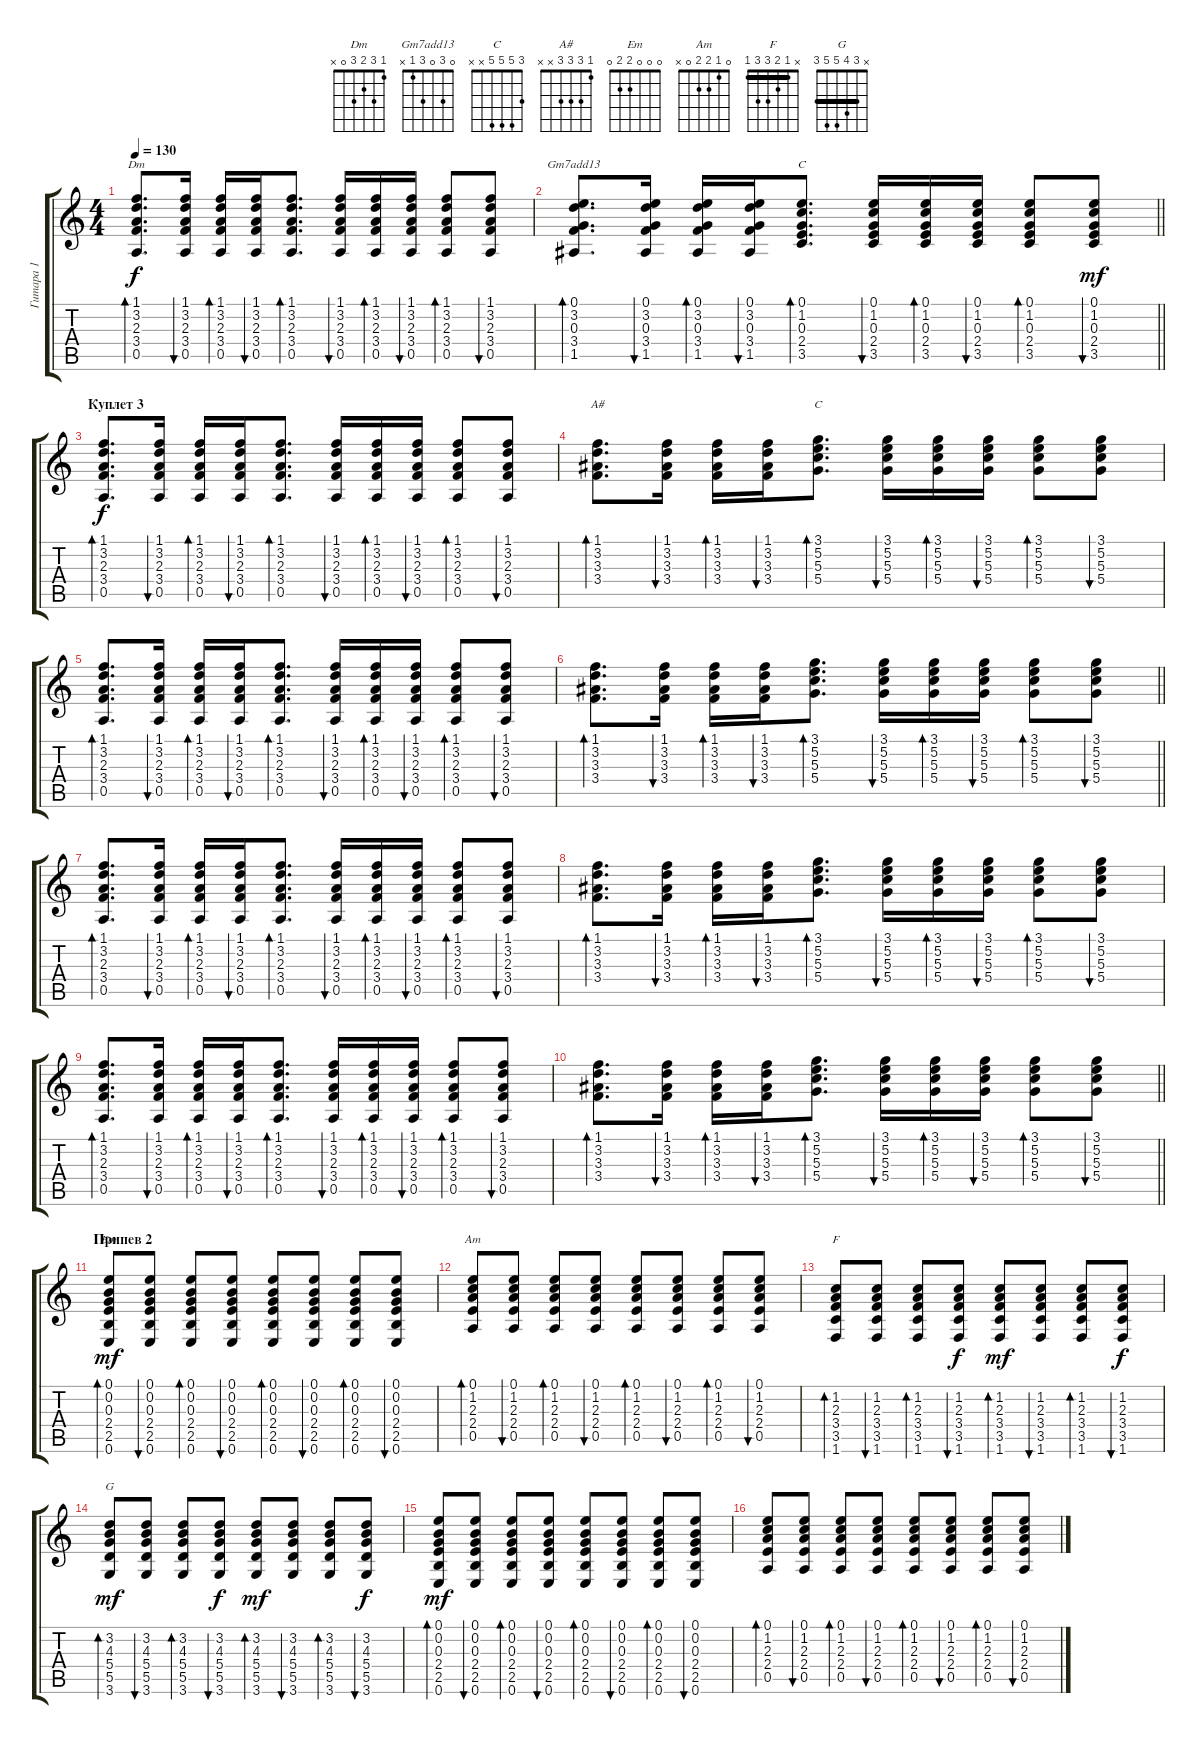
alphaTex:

\track ("Гитара 1" "Гитара 1") {instrument acousticguitarsteel}
\staff {score tabs}
\tuning (E4 B3 G3 D3 A2 E2) {hide}
\chord ("Dm" 1 3 2 3 0 x)
\chord ("Gm7add13" 0 3 0 3 1 x)
\chord ("C" 0 1 0 2 3 x)
\chord ("A#" 1 3 3 3 x x)
\chord ("C" 3 5 5 5 x x)
\chord ("Em" 0 0 0 2 2 0)
\chord ("Am" 0 1 2 2 0 x)
\chord ("F" x 1 2 3 3 1) {barre 1}
\chord ("G" x 3 4 5 5 3) {barre 3}
\ts (4 4)
\tempo 130
\clef g2
\ks c
(1.1 3.2 2.3 3.4 0.5).8{d bd 60 ch "Dm" dy f} (1.1 3.2 2.3 3.4 0.5).16{bu 60} (1.1 3.2 2.3 3.4 0.5).16{bd 60} (1.1 3.2 2.3 3.4 0.5).16{bu 60} (1.1 3.2 2.3 3.4 0.5).8{d bd 60} (1.1 3.2 2.3 3.4 0.5).16{bu 60} (1.1 3.2 2.3 3.4 0.5).16{bd 60} (1.1 3.2 2.3 3.4 0.5).16{bu 60} (1.1 3.2 2.3 3.4 0.5).8{bd 60} (1.1 3.2 2.3 3.4 0.5).8{bu 60} |
\barLineRight lightlight
(0.1 3.2 0.3 3.4 1.5).8{d bd 60 ch "Gm7add13"} (0.1 3.2 0.3 3.4 1.5).16{bu 60} (0.1 3.2 0.3 3.4 1.5).16{bd 60} (0.1 3.2 0.3 3.4 1.5).16{bu 60} (0.1 1.2 0.3 2.4 3.5).8{d bd 60 ch "C"} (0.1 1.2 0.3 2.4 3.5).16{bu 60} (0.1 1.2 0.3 2.4 3.5).16{bd 60} (0.1 1.2 0.3 2.4 3.5).16{bu 60} (0.1 1.2 0.3 2.4 3.5).8{bd 60} (0.1 1.2 0.3 2.4 3.5).8{bu 60 dy mf} |
\section ("" "Куплет 3")
(1.1 3.2 2.3 3.4 0.5).8{d bd 60 dy f} (1.1 3.2 2.3 3.4 0.5).16{bu 60} (1.1 3.2 2.3 3.4 0.5).16{bd 60} (1.1 3.2 2.3 3.4 0.5).16{bu 60} (1.1 3.2 2.3 3.4 0.5).8{d bd 60} (1.1 3.2 2.3 3.4 0.5).16{bu 60} (1.1 3.2 2.3 3.4 0.5).16{bd 60} (1.1 3.2 2.3 3.4 0.5).16{bu 60} (1.1 3.2 2.3 3.4 0.5).8{bd 60} (1.1 3.2 2.3 3.4 0.5).8{bu 60} |
(1.1 3.2 3.3 3.4).8{d bd 60 ch "A#"} (1.1 3.2 3.3 3.4).16{bu 60} (1.1 3.2 3.3 3.4).16{bd 60} (1.1 3.2 3.3 3.4).16{bu 60} (3.1 5.2 5.3 5.4).8{d bd 60 ch "C"} (3.1 5.2 5.3 5.4).16{bu 60} (3.1 5.2 5.3 5.4).16{bd 60} (3.1 5.2 5.3 5.4).16{bu 60} (3.1 5.2 5.3 5.4).8{bd 60} (3.1 5.2 5.3 5.4).8{bu 60} |
(1.1 3.2 2.3 3.4 0.5).8{d bd 60} (1.1 3.2 2.3 3.4 0.5).16{bu 60} (1.1 3.2 2.3 3.4 0.5).16{bd 60} (1.1 3.2 2.3 3.4 0.5).16{bu 60} (1.1 3.2 2.3 3.4 0.5).8{d bd 60} (1.1 3.2 2.3 3.4 0.5).16{bu 60} (1.1 3.2 2.3 3.4 0.5).16{bd 60} (1.1 3.2 2.3 3.4 0.5).16{bu 60} (1.1 3.2 2.3 3.4 0.5).8{bd 60} (1.1 3.2 2.3 3.4 0.5).8{bu 60} |
\barLineRight lightlight
(1.1 3.2 3.3 3.4).8{d bd 60} (1.1 3.2 3.3 3.4).16{bu 60} (1.1 3.2 3.3 3.4).16{bd 60} (1.1 3.2 3.3 3.4).16{bu 60} (3.1 5.2 5.3 5.4).8{d bd 60} (3.1 5.2 5.3 5.4).16{bu 60} (3.1 5.2 5.3 5.4).16{bd 60} (3.1 5.2 5.3 5.4).16{bu 60} (3.1 5.2 5.3 5.4).8{bd 60} (3.1 5.2 5.3 5.4).8{bu 60} |
(1.1 3.2 2.3 3.4 0.5).8{d bd 60} (1.1 3.2 2.3 3.4 0.5).16{bu 60} (1.1 3.2 2.3 3.4 0.5).16{bd 60} (1.1 3.2 2.3 3.4 0.5).16{bu 60} (1.1 3.2 2.3 3.4 0.5).8{d bd 60} (1.1 3.2 2.3 3.4 0.5).16{bu 60} (1.1 3.2 2.3 3.4 0.5).16{bd 60} (1.1 3.2 2.3 3.4 0.5).16{bu 60} (1.1 3.2 2.3 3.4 0.5).8{bd 60} (1.1 3.2 2.3 3.4 0.5).8{bu 60} |
(1.1 3.2 3.3 3.4).8{d bd 60} (1.1 3.2 3.3 3.4).16{bu 60} (1.1 3.2 3.3 3.4).16{bd 60} (1.1 3.2 3.3 3.4).16{bu 60} (3.1 5.2 5.3 5.4).8{d bd 60} (3.1 5.2 5.3 5.4).16{bu 60} (3.1 5.2 5.3 5.4).16{bd 60} (3.1 5.2 5.3 5.4).16{bu 60} (3.1 5.2 5.3 5.4).8{bd 60} (3.1 5.2 5.3 5.4).8{bu 60} |
(1.1 3.2 2.3 3.4 0.5).8{d bd 60} (1.1 3.2 2.3 3.4 0.5).16{bu 60} (1.1 3.2 2.3 3.4 0.5).16{bd 60} (1.1 3.2 2.3 3.4 0.5).16{bu 60} (1.1 3.2 2.3 3.4 0.5).8{d bd 60} (1.1 3.2 2.3 3.4 0.5).16{bu 60} (1.1 3.2 2.3 3.4 0.5).16{bd 60} (1.1 3.2 2.3 3.4 0.5).16{bu 60} (1.1 3.2 2.3 3.4 0.5).8{bd 60} (1.1 3.2 2.3 3.4 0.5).8{bu 60} |
\barLineRight lightlight
(1.1 3.2 3.3 3.4).8{d bd 60} (1.1 3.2 3.3 3.4).16{bu 60} (1.1 3.2 3.3 3.4).16{bd 60} (1.1 3.2 3.3 3.4).16{bu 60} (3.1 5.2 5.3 5.4).8{d bd 60} (3.1 5.2 5.3 5.4).16{bu 60} (3.1 5.2 5.3 5.4).16{bd 60} (3.1 5.2 5.3 5.4).16{bu 60} (3.1 5.2 5.3 5.4).8{bd 60} (3.1 5.2 5.3 5.4).8{bu 60} |
\section ("" "Припев 2")
(0.1 0.2 0.3 2.4 2.5 0.6).8{bd 30 ch "Em" dy mf} (0.1 0.2 0.3 2.4 2.5 0.6).8{bu 30} (0.1 0.2 0.3 2.4 2.5 0.6).8{bd 30} (0.1 0.2 0.3 2.4 2.5 0.6).8{bu 30} (0.1 0.2 0.3 2.4 2.5 0.6).8{bd 30} (0.1 0.2 0.3 2.4 2.5 0.6).8{bu 30} (0.1 0.2 0.3 2.4 2.5 0.6).8{bd 30} (0.1 0.2 0.3 2.4 2.5 0.6).8{bu 30} |
(0.1 1.2 2.3 2.4 0.5).8{bd 30 ch "Am"} (0.1 1.2 2.3 2.4 0.5).8{bu 30} (0.1 1.2 2.3 2.4 0.5).8{bd 30} (0.1 1.2 2.3 2.4 0.5).8{bu 30} (0.1 1.2 2.3 2.4 0.5).8{bd 30} (0.1 1.2 2.3 2.4 0.5).8{bu 30} (0.1 1.2 2.3 2.4 0.5).8{bd 30} (0.1 1.2 2.3 2.4 0.5).8{bu 30} |
(1.2 2.3 3.4 3.5 1.6).8{bd 30 ch "F"} (1.2 2.3 3.4 3.5 1.6).8{bu 30} (1.2 2.3 3.4 3.5 1.6).8{bd 30} (1.2 2.3 3.4 3.5 1.6).8{bu 30 dy f} (1.2 2.3 3.4 3.5 1.6).8{bd 30 dy mf} (1.2 2.3 3.4 3.5 1.6).8{bu 30} (1.2 2.3 3.4 3.5 1.6).8{bd 30} (1.2 2.3 3.4 3.5 1.6).8{bu 30 dy f} |
(3.2 4.3 5.4 5.5 3.6).8{bd 30 ch "G" dy mf} (3.2 4.3 5.4 5.5 3.6).8{bu 30} (3.2 4.3 5.4 5.5 3.6).8{bd 30} (3.2 4.3 5.4 5.5 3.6).8{bu 30 dy f} (3.2 4.3 5.4 5.5 3.6).8{bd 30 dy mf} (3.2 4.3 5.4 5.5 3.6).8{bu 30} (3.2 4.3 5.4 5.5 3.6).8{bd 30} (3.2 4.3 5.4 5.5 3.6).8{bu 30 dy f} |
(0.1 0.2 0.3 2.4 2.5 0.6).8{bd 30 dy mf} (0.1 0.2 0.3 2.4 2.5 0.6).8{bu 30} (0.1 0.2 0.3 2.4 2.5 0.6).8{bd 30} (0.1 0.2 0.3 2.4 2.5 0.6).8{bu 30} (0.1 0.2 0.3 2.4 2.5 0.6).8{bd 30} (0.1 0.2 0.3 2.4 2.5 0.6).8{bu 30} (0.1 0.2 0.3 2.4 2.5 0.6).8{bd 30} (0.1 0.2 0.3 2.4 2.5 0.6).8{bu 30} |
(0.1 1.2 2.3 2.4 0.5).8{bd 30} (0.1 1.2 2.3 2.4 0.5).8{bu 30} (0.1 1.2 2.3 2.4 0.5).8{bd 30} (0.1 1.2 2.3 2.4 0.5).8{bu 30} (0.1 1.2 2.3 2.4 0.5).8{bd 30} (0.1 1.2 2.3 2.4 0.5).8{bu 30} (0.1 1.2 2.3 2.4 0.5).8{bd 30} (0.1 1.2 2.3 2.4 0.5).8{bu 30}
